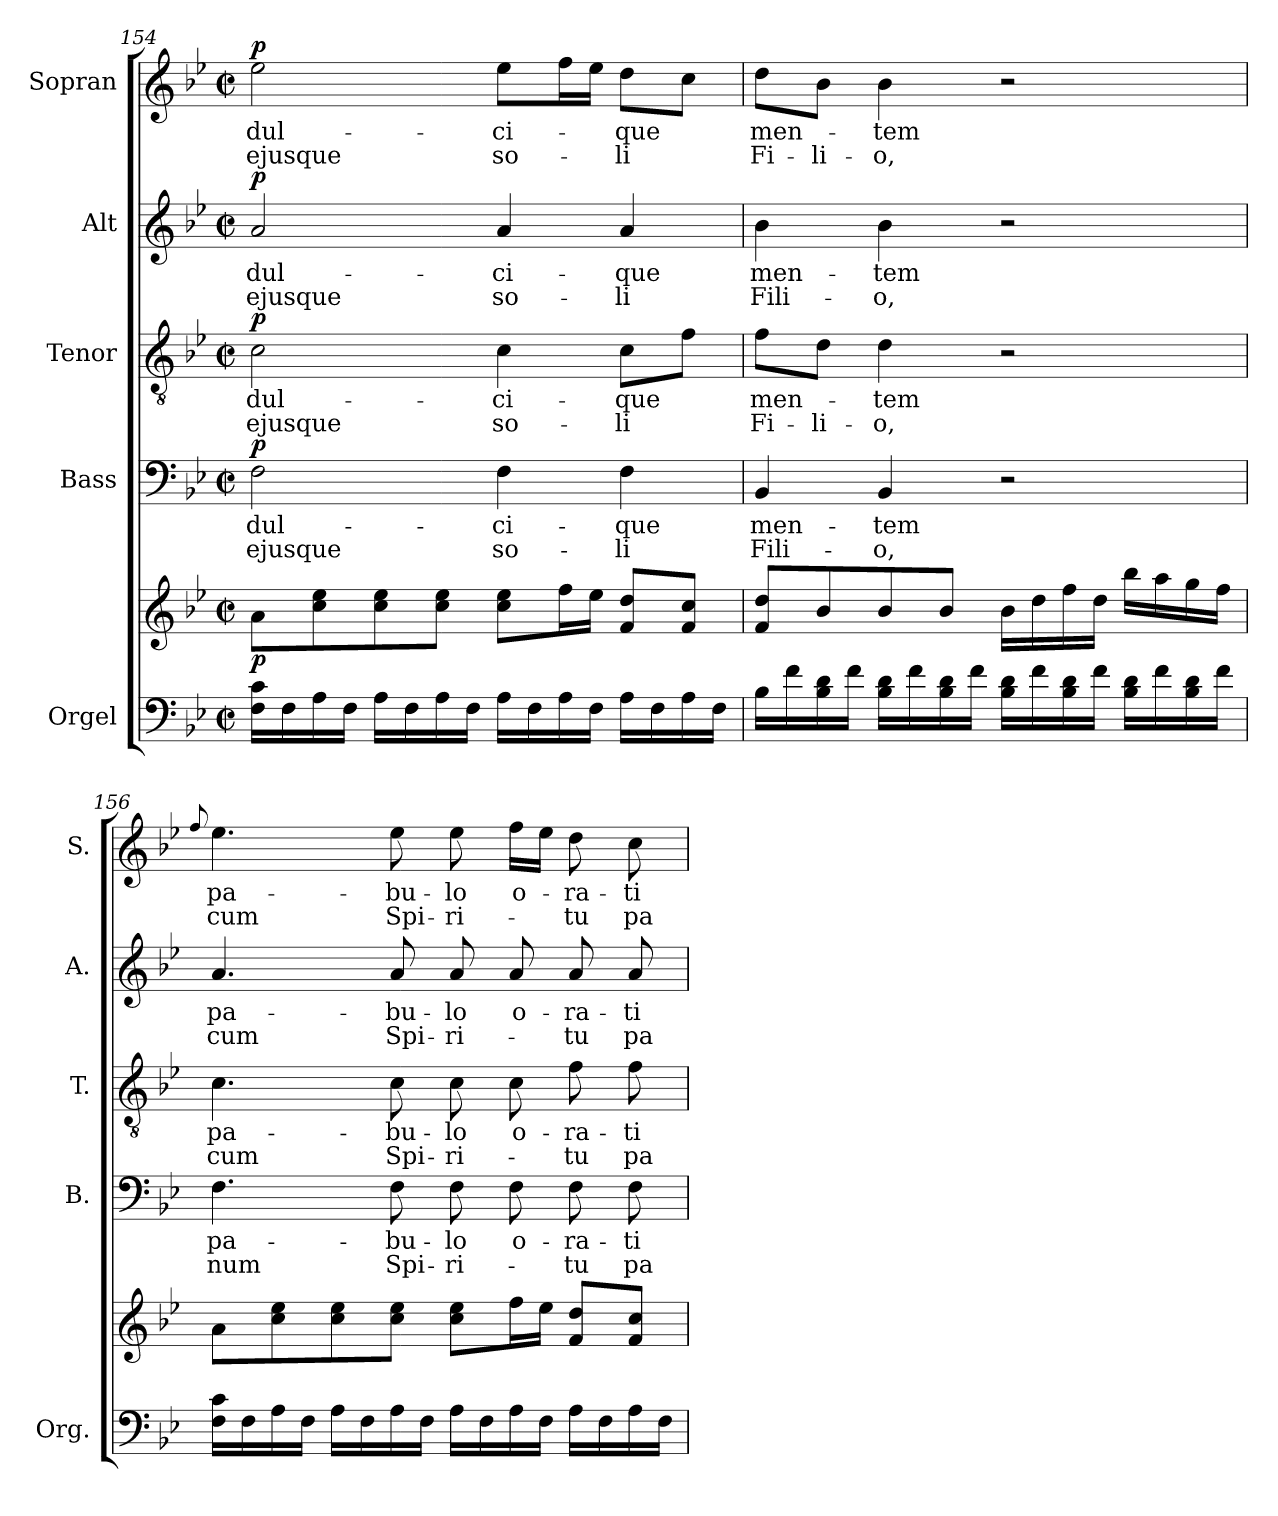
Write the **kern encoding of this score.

**kern	**kern	**dynam	**kern	**text	**text	**dynam	**kern	**text	**text	**dynam	**kern	**text	**text	**dynam	**kern	**text	**text	**dynam
*part5	*part5	*part5	*part4	*part4	*part4	*part4	*part3	*part3	*part3	*part3	*part2	*part2	*part2	*part2	*part1	*part1	*part1	*part1
*staff6	*staff5	*staff5/6	*staff4	*staff4	*staff4	*staff4	*staff3	*staff3	*staff3	*staff3	*staff2	*staff2	*staff2	*staff2	*staff1	*staff1	*staff1	*staff1
*I"Orgel	*	*	*I"Bass	*	*	*	*I"Tenor	*	*	*	*I"Alt	*	*	*	*I"Sopran	*	*	*
*I'Org.	*	*	*I'B.	*	*	*	*I'T.	*	*	*	*I'A.	*	*	*	*I'S.	*	*	*
*clefF4	*clefG2	*	*clefF4	*	*	*	*clefGv2	*	*	*	*clefG2	*	*	*	*clefG2	*	*	*
*k[b-e-]	*k[b-e-]	*	*k[b-e-]	*	*	*	*k[b-e-]	*	*	*	*k[b-e-]	*	*	*	*k[b-e-]	*	*	*
*B-:	*B-:	*	*B-:	*	*	*	*B-:	*	*	*	*B-:	*	*	*	*B-:	*	*	*
*M2/2	*M2/2	*	*M2/2	*	*	*	*M2/2	*	*	*	*M2/2	*	*	*	*M2/2	*	*	*
*met(c|)	*met(c|)	*	*met(c|)	*	*	*	*met(c|)	*	*	*	*met(c|)	*	*	*	*met(c|)	*	*	*
=154	=154	=154	=154	=154	=154	=154	=154	=154	=154	=154	=154	=154	=154	=154	=154	=154	=154	=154
!	!	!LO:DY:b	!	!LO:LY:b	!LO:LY:b	!LO:DY:a	!	!LO:LY:b	!LO:LY:b	!LO:DY:a	!	!LO:LY:b	!LO:LY:b	!LO:DY:a	!	!LO:LY:b	!LO:LY:b	!LO:DY:a
16F\ 16c\LL	8a\L	p	2F\	dul-	ejusque	p	2c\	dul-	ejusque	p	2a/	dul-	ejusque	p	2ee-\	dul-	ejusque	p
16F\	.	.	.	.	.	.	.	.	.	.	.	.	.	.	.	.	.	.
16A\	8cc\ 8ee-\	.	.	.	.	.	.	.	.	.	.	.	.	.	.	.	.	.
16F\JJ	.	.	.	.	.	.	.	.	.	.	.	.	.	.	.	.	.	.
16A\LL	8cc\ 8ee-\	.	.	.	.	.	.	.	.	.	.	.	.	.	.	.	.	.
16F\	.	.	.	.	.	.	.	.	.	.	.	.	.	.	.	.	.	.
16A\	8cc\ 8ee-\J	.	.	.	.	.	.	.	.	.	.	.	.	.	.	.	.	.
16F\JJ	.	.	.	.	.	.	.	.	.	.	.	.	.	.	.	.	.	.
!	!	!	!	!LO:LY:b	!LO:LY:b	!	!	!LO:LY:b	!LO:LY:b	!	!	!LO:LY:b	!LO:LY:b	!	!	!LO:LY:b	!LO:LY:b	!
16A\LL	8cc\ 8ee-\L	.	4F\	-ci-	so-	.	4c\	-ci-	so-	.	4a/	-ci-	so-	.	8ee-\L	-ci-	so-	.
16F\	.	.	.	.	.	.	.	.	.	.	.	.	.	.	.	.	.	.
16A\	16ff\L	.	.	.	.	.	.	.	.	.	.	.	.	.	16ff\L	.	.	.
16F\JJ	16ee-\JJ	.	.	.	.	.	.	.	.	.	.	.	.	.	16ee-\JJ	.	.	.
!	!	!	!	!LO:LY:b	!LO:LY:b	!	!	!LO:LY:b	!LO:LY:b	!	!	!LO:LY:b	!LO:LY:b	!	!	!LO:LY:b	!LO:LY:b	!
16A\LL	8f/ 8dd/L	.	4F\	-que	-li	.	8c\L	-que	-li	.	4a/	-que	-li	.	8dd\L	-que	-li	.
16F\	.	.	.	.	.	.	.	.	.	.	.	.	.	.	.	.	.	.
16A\	8f/ 8cc/J	.	.	.	.	.	8f\J	.	.	.	.	.	.	.	8cc\J	.	.	.
16F\JJ	.	.	.	.	.	.	.	.	.	.	.	.	.	.	.	.	.	.
!!LO:PB:g=z
=155	=155	=155	=155	=155	=155	=155	=155	=155	=155	=155	=155	=155	=155	=155	=155	=155	=155	=155
!	!	!	!	!LO:LY:b	!LO:LY:b	!	!	!LO:LY:b	!LO:LY:b	!	!	!LO:LY:b	!LO:LY:b	!	!	!LO:LY:b	!LO:LY:b	!
16B-\LL	8f/ 8dd/L	.	4BB-/	men-	Fili-	.	8f\L	men-	Fi-	.	4b-\	men-	Fili-	.	8dd\L	men-	Fi-	.
16f\	.	.	.	.	.	.	.	.	.	.	.	.	.	.	.	.	.	.
!	!	!	!	!	!	!	!	!	!LO:LY:b	!	!	!	!	!	!	!	!LO:LY:b	!
16B-\ 16d\	8b-/	.	.	.	.	.	8d\J	.	-li-	.	.	.	.	.	8b-\J	.	-li-	.
16f\JJ	.	.	.	.	.	.	.	.	.	.	.	.	.	.	.	.	.	.
!	!	!	!	!LO:LY:b	!LO:LY:b	!	!	!LO:LY:b	!LO:LY:b	!	!	!LO:LY:b	!LO:LY:b	!	!	!LO:LY:b	!LO:LY:b	!
16B-\ 16d\LL	8b-/	.	4BB-/	-tem	-o,	.	4d\	-tem	-o,	.	4b-\	-tem	-o,	.	4b-\	-tem	-o,	.
16f\	.	.	.	.	.	.	.	.	.	.	.	.	.	.	.	.	.	.
16B-\ 16d\	8b-/J	.	.	.	.	.	.	.	.	.	.	.	.	.	.	.	.	.
16f\JJ	.	.	.	.	.	.	.	.	.	.	.	.	.	.	.	.	.	.
16B-\ 16d\LL	16b-\LL	.	2r	.	.	.	2r	.	.	.	2r	.	.	.	2r	.	.	.
16f\	16dd\	.	.	.	.	.	.	.	.	.	.	.	.	.	.	.	.	.
16B-\ 16d\	16ff\	.	.	.	.	.	.	.	.	.	.	.	.	.	.	.	.	.
16f\JJ	16dd\JJ	.	.	.	.	.	.	.	.	.	.	.	.	.	.	.	.	.
16B-\ 16d\LL	16bb-\LL	.	.	.	.	.	.	.	.	.	.	.	.	.	.	.	.	.
16f\	16aa\	.	.	.	.	.	.	.	.	.	.	.	.	.	.	.	.	.
16B-\ 16d\	16gg\	.	.	.	.	.	.	.	.	.	.	.	.	.	.	.	.	.
16f\JJ	16ff\JJ	.	.	.	.	.	.	.	.	.	.	.	.	.	.	.	.	.
=156	=156	=156	=156	=156	=156	=156	=156	=156	=156	=156	=156	=156	=156	=156	=156	=156	=156	=156
.	.	.	.	.	.	.	.	.	.	.	.	.	.	.	8qqff/	.	.	.
!	!	!	!	!LO:LY:b	!LO:LY:b	!	!	!LO:LY:b	!LO:LY:b	!	!	!LO:LY:b	!LO:LY:b	!	!	!LO:LY:b	!LO:LY:b	!
16F\ 16c\LL	8a\L	.	4.F\	pa-	num	.	4.c\	pa-	cum	.	4.a/	pa-	cum	.	4.ee-\	pa-	cum	.
16F\	.	.	.	.	.	.	.	.	.	.	.	.	.	.	.	.	.	.
16A\	8cc\ 8ee-\	.	.	.	.	.	.	.	.	.	.	.	.	.	.	.	.	.
16F\JJ	.	.	.	.	.	.	.	.	.	.	.	.	.	.	.	.	.	.
16A\LL	8cc\ 8ee-\	.	.	.	.	.	.	.	.	.	.	.	.	.	.	.	.	.
16F\	.	.	.	.	.	.	.	.	.	.	.	.	.	.	.	.	.	.
!	!	!	!	!LO:LY:b	!LO:LY:b	!	!	!LO:LY:b	!LO:LY:b	!	!	!LO:LY:b	!LO:LY:b	!	!	!LO:LY:b	!LO:LY:b	!
16A\	8cc\ 8ee-\J	.	8F\	-bu-	Spi-	.	8c\	-bu-	Spi-	.	8a/	-bu-	Spi-	.	8ee-\	-bu-	Spi-	.
16F\JJ	.	.	.	.	.	.	.	.	.	.	.	.	.	.	.	.	.	.
!	!	!	!	!LO:LY:b	!LO:LY:b	!	!	!LO:LY:b	!LO:LY:b	!	!	!LO:LY:b	!LO:LY:b	!	!	!LO:LY:b	!LO:LY:b	!
16A\LL	8cc\ 8ee-\L	.	8F\	-lo	-ri-	.	8c\	-lo	-ri-	.	8a/	-lo	-ri-	.	8ee-\	-lo	-ri-	.
16F\	.	.	.	.	.	.	.	.	.	.	.	.	.	.	.	.	.	.
!	!	!	!	!LO:LY:b	!	!	!	!LO:LY:b	!	!	!	!LO:LY:b	!	!	!	!LO:LY:b	!	!
16A\	16ff\L	.	8F\	o-	.	.	8c\	o-	.	.	8a/	o-	.	.	16ff\LL	o-	.	.
16F\JJ	16ee-\JJ	.	.	.	.	.	.	.	.	.	.	.	.	.	16ee-\JJ	.	.	.
!	!	!	!	!LO:LY:b	!LO:LY:b	!	!	!LO:LY:b	!LO:LY:b	!	!	!LO:LY:b	!LO:LY:b	!	!	!LO:LY:b	!LO:LY:b	!
16A\LL	8f/ 8dd/L	.	8F\	-ra-	-tu	.	8f\	-ra-	-tu	.	8a/	-ra-	-tu	.	8dd\	-ra-	-tu	.
16F\	.	.	.	.	.	.	.	.	.	.	.	.	.	.	.	.	.	.
!	!	!	!	!LO:LY:b	!LO:LY:b	!	!	!LO:LY:b	!LO:LY:b	!	!	!LO:LY:b	!LO:LY:b	!	!	!LO:LY:b	!LO:LY:b	!
16A\	8f/ 8cc/J	.	8F\	-ti-	pa-	.	8f\	-ti-	pa-	.	8a/	-ti-	pa-	.	8cc\	-ti-	pa-	.
16F\JJ	.	.	.	.	.	.	.	.	.	.	.	.	.	.	.	.	.	.
=	=	=	=	=	=	=	=	=	=	=	=	=	=	=	=	=	=	=
*-	*-	*-	*-	*-	*-	*-	*-	*-	*-	*-	*-	*-	*-	*-	*-	*-	*-	*-
